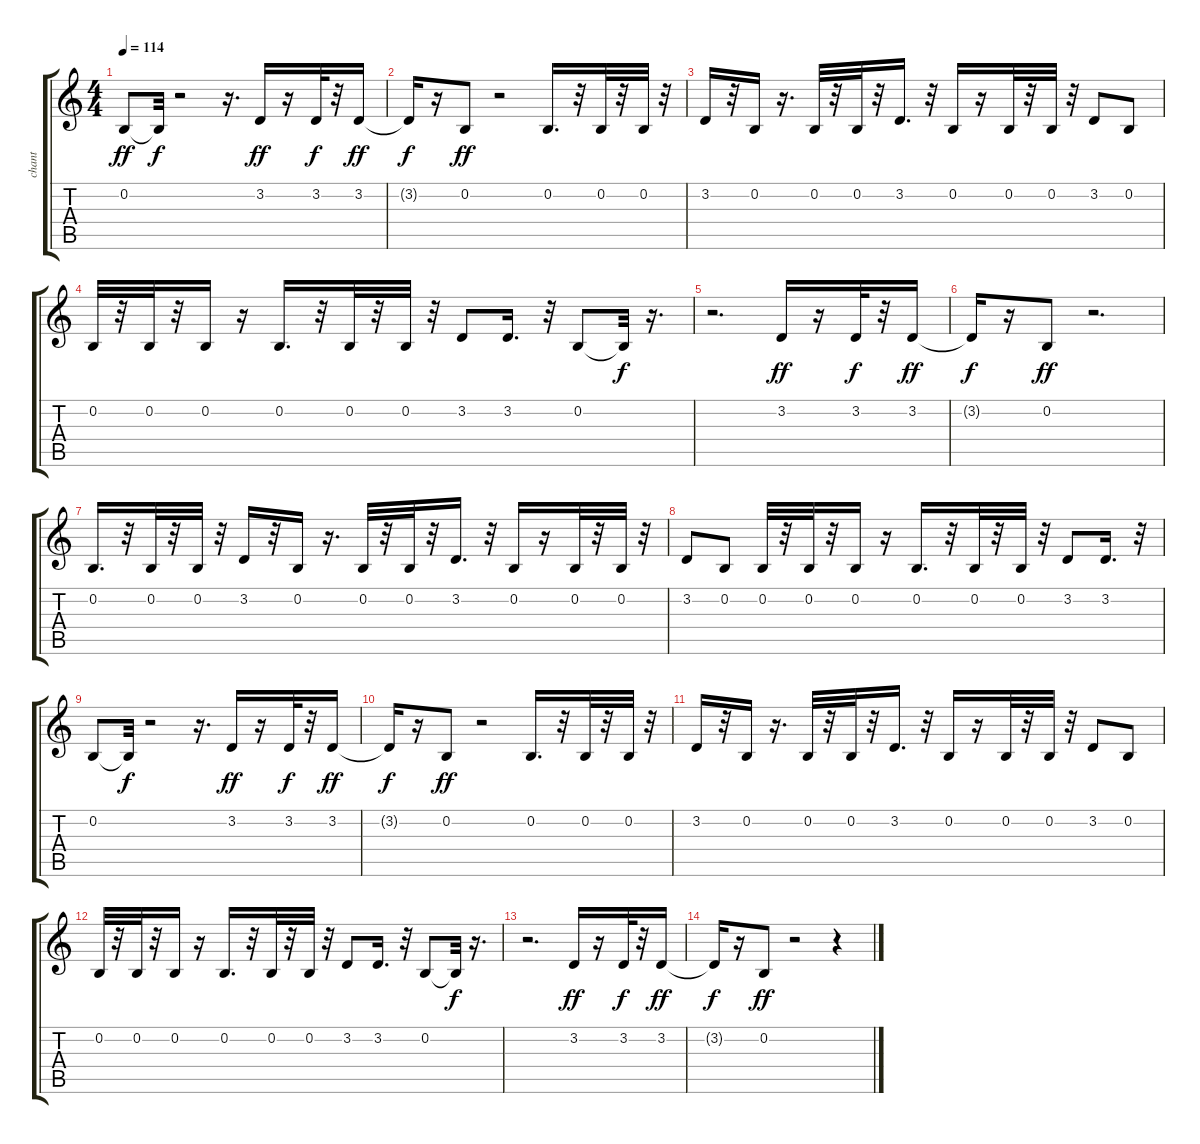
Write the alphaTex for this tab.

\track ("chant" "chant") {instrument altosax}
\staff {score tabs}
\tuning (E4 B3 G3 D3 A2 E2) {hide}
\ts (4 4)
\tempo 114
\clef g2
\ks c
0.2.8{dy ff} 0.2{t}.32{dy f} r.2 r.16{d} 3.2.16{dy ff} r.16 3.2.32{dy f} r.32 3.2.16{dy ff} |
3.2{t}.16{dy f} r.16 0.2.8{dy ff} r.2 0.2.16{d} r.32 0.2.32 r.32 0.2.32 r.32 |
3.2.16 r.32 0.2.16 r.16{d} 0.2.32 r.32 0.2.32 r.32 3.2.16{d} r.32 0.2.16 r.16 0.2.32 r.32 0.2.32 r.32 3.2.8 0.2.8 |
0.2.32 r.32 0.2.32 r.32 0.2.16 r.16 0.2.16{d} r.32 0.2.32 r.32 0.2.32 r.32 3.2.8 3.2.16{d} r.32 0.2.8 0.2{t}.32{dy f} r.16{d} |
r.2{d} 3.2.16{dy ff} r.16 3.2.32{dy f} r.32 3.2.16{dy ff} |
3.2{t}.16{dy f} r.16 0.2.8{dy ff} r.2{d} |
0.2.16{d} r.32 0.2.32 r.32 0.2.32 r.32 3.2.16 r.32 0.2.16 r.16{d} 0.2.32 r.32 0.2.32 r.32 3.2.16{d} r.32 0.2.16 r.16 0.2.32 r.32 0.2.32 r.32 |
3.2.8 0.2.8 0.2.32 r.32 0.2.32 r.32 0.2.16 r.16 0.2.16{d} r.32 0.2.32 r.32 0.2.32 r.32 3.2.8 3.2.16{d} r.32 |
0.2.8 0.2{t}.32{dy f} r.2 r.16{d} 3.2.16{dy ff} r.16 3.2.32{dy f} r.32 3.2.16{dy ff} |
3.2{t}.16{dy f} r.16 0.2.8{dy ff} r.2 0.2.16{d} r.32 0.2.32 r.32 0.2.32 r.32 |
3.2.16 r.32 0.2.16 r.16{d} 0.2.32 r.32 0.2.32 r.32 3.2.16{d} r.32 0.2.16 r.16 0.2.32 r.32 0.2.32 r.32 3.2.8 0.2.8 |
0.2.32 r.32 0.2.32 r.32 0.2.16 r.16 0.2.16{d} r.32 0.2.32 r.32 0.2.32 r.32 3.2.8 3.2.16{d} r.32 0.2.8 0.2{t}.32{dy f} r.16{d} |
r.2{d} 3.2.16{dy ff} r.16 3.2.32{dy f} r.32 3.2.16{dy ff} |
3.2{t}.16{dy f} r.16 0.2.8{dy ff} r.2 r.4
